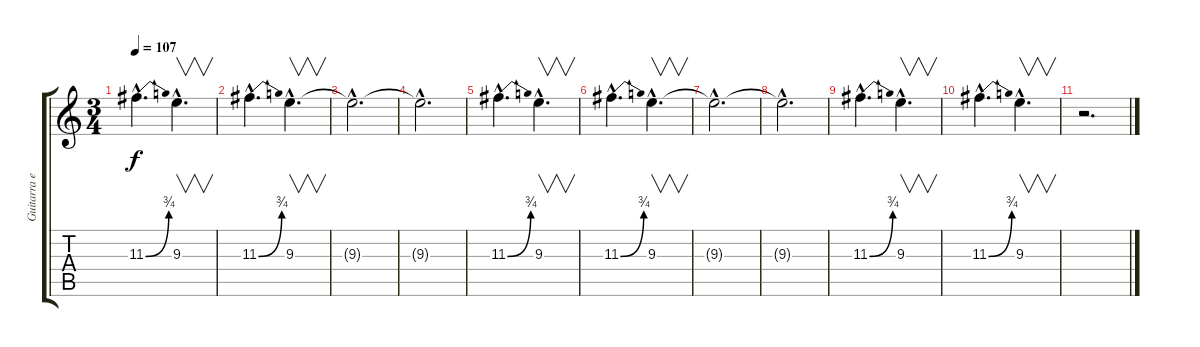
\track ("Guitarra eléctrica 2" "Guitarra e") {instrument distortionguitar}
\staff {score tabs}
\tuning (E4 B3 G3 D3 A2 E2) {hide}
\ts (3 4)
\tempo 107
\clef g2
\ks c
11.3{be (bend 0 0 60 3) hac}.4{d dy f} 9.3{hac}.4{v d} |
11.3{be (bend 0 0 60 3) hac}.4{d} 9.3{hac}.4{v d} |
9.3{hac t}.2{d} |
9.3{hac t}.2{d} |
11.3{be (bend 0 0 60 3) hac}.4{d} 9.3{hac}.4{v d} |
11.3{be (bend 0 0 60 3) hac}.4{d} 9.3{hac}.4{v d} |
9.3{hac t}.2{d} |
9.3{hac t}.2{d} |
11.3{be (bend 0 0 60 3) hac}.4{d} 9.3{hac}.4{v d} |
11.3{be (bend 0 0 60 3) hac}.4{d} 9.3{hac}.4{v d} |
r.2{d}
